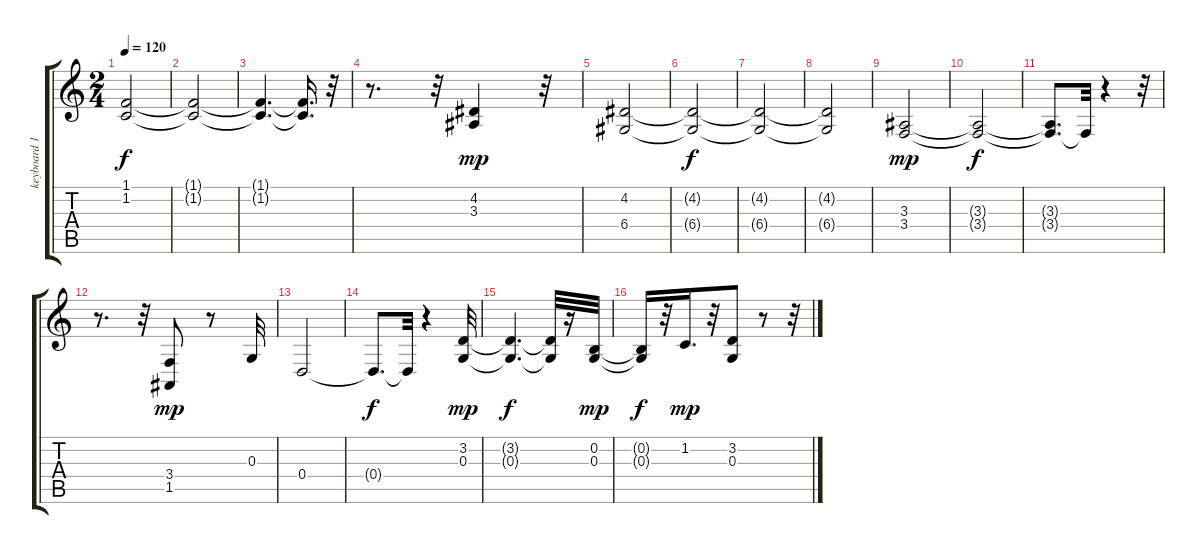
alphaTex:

\track ("keyboard 1.2" "keyboard 1") {instrument synthstrings1}
\staff {score tabs}
\tuning (E4 B3 G3 D3 A2 E2) {hide}
\ts (2 4)
\tempo 120
\clef g2
\ks c
(1.1{t} 1.2{t}).2{dy f} |
(1.1{t} 1.2{t}).2 |
(1.1{t} 1.2{t}).4{d} (1.1{t} 1.2{t}).16{d} r.32 |
r.8{d} r.32 (4.2 3.3).4{dy mp} r.32 |
(4.2 6.4).2 |
(4.2{t} 6.4{t}).2{dy f} |
(4.2{t} 6.4{t}).2 |
(4.2{t} 6.4{t}).2 |
(3.3 3.4).2{dy mp} |
(3.3{t} 3.4{t}).2{dy f} |
(3.3{t} 3.4{t}).8{d} 3.4{t}.32 r.4 r.32 |
r.8{d} r.32 (3.4 1.5).8{dy mp} r.8 0.3.32 |
0.4.2 |
0.4{t}.8{d dy f} 0.4{t}.32 r.4 (3.2 0.3).32{dy mp} |
(3.2{t} 0.3{t}).4{d dy f} (3.2{t} 0.3{t}).32 r.16 (0.2 0.3).32{dy mp} |
(0.2{t} 0.3{t}).16{dy f} r.32 1.2.16{d dy mp} r.32 (3.2 0.3).8 r.8 r.32
